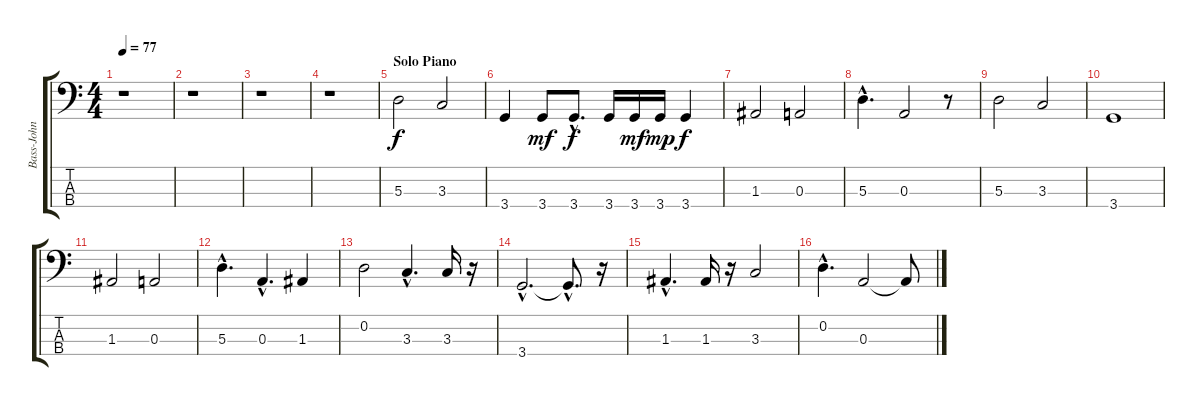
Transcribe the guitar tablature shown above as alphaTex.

\track ("Bass-John Myung" "Bass-John ") {instrument electricbassfinger}
\staff {score tabs}
\tuning (G2 D2 A1 E1) {hide}
\ts (4 4)
\tempo 77
\clef f4
\ks c
r.1{dy f instrument electricbassfinger} |
r.1 |
r.1 |
r.1 |
\section ("" "Solo Piano")
5.3.2 3.3.2 |
3.4.4 3.4.8{dy mf} 3.4{hac}.8{d dy f} 3.4.16 3.4.16{dy mf} 3.4.16{dy mp} 3.4.4{dy f} |
1.3.2 0.3.2 |
5.3{hac}.4{d} 0.3.2 r.8 |
5.3.2 3.3.2 |
3.4.1 |
1.3.2 0.3.2 |
5.3{hac}.4{d} 0.3{hac}.4{d} 1.3.4 |
0.2.2 3.3{hac}.4{d} 3.3.16 r.16 |
3.4{hac}.2{d} 3.4{hac t}.8{d} r.16 |
1.3{hac}.4{d} 1.3.16 r.16 3.3.2 |
0.2{hac}.4{d} 0.3.2 0.3{t}.8
